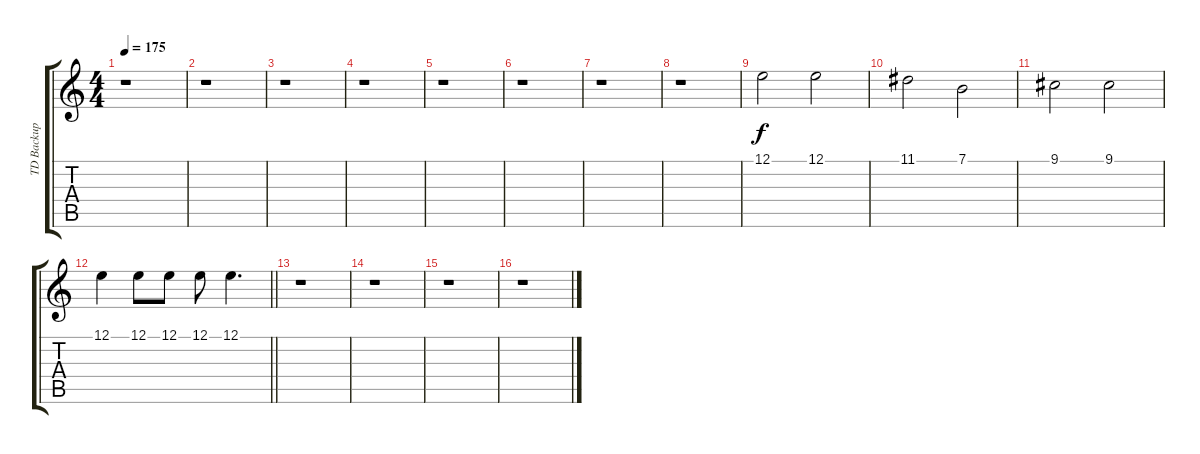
\track ("TD Backup Vocals" "TD Backup ") {instrument violin}
\staff {score tabs}
\tuning (E4 B3 G3 D3 A2 E2) {hide}
\ts (4 4)
\tempo 175
\clef g2
\ks c
r.1{dy f} |
r.1 |
r.1 |
r.1 |
r.1 |
r.1 |
r.1 |
r.1 |
12.1.2 12.1.2 |
11.1.2 7.1.2 |
9.1.2 9.1.2 |
\barLineRight lightlight
12.1.4 12.1.8 12.1.8 12.1.8 12.1.4{d} |
r.1 |
r.1 |
r.1 |
r.1
